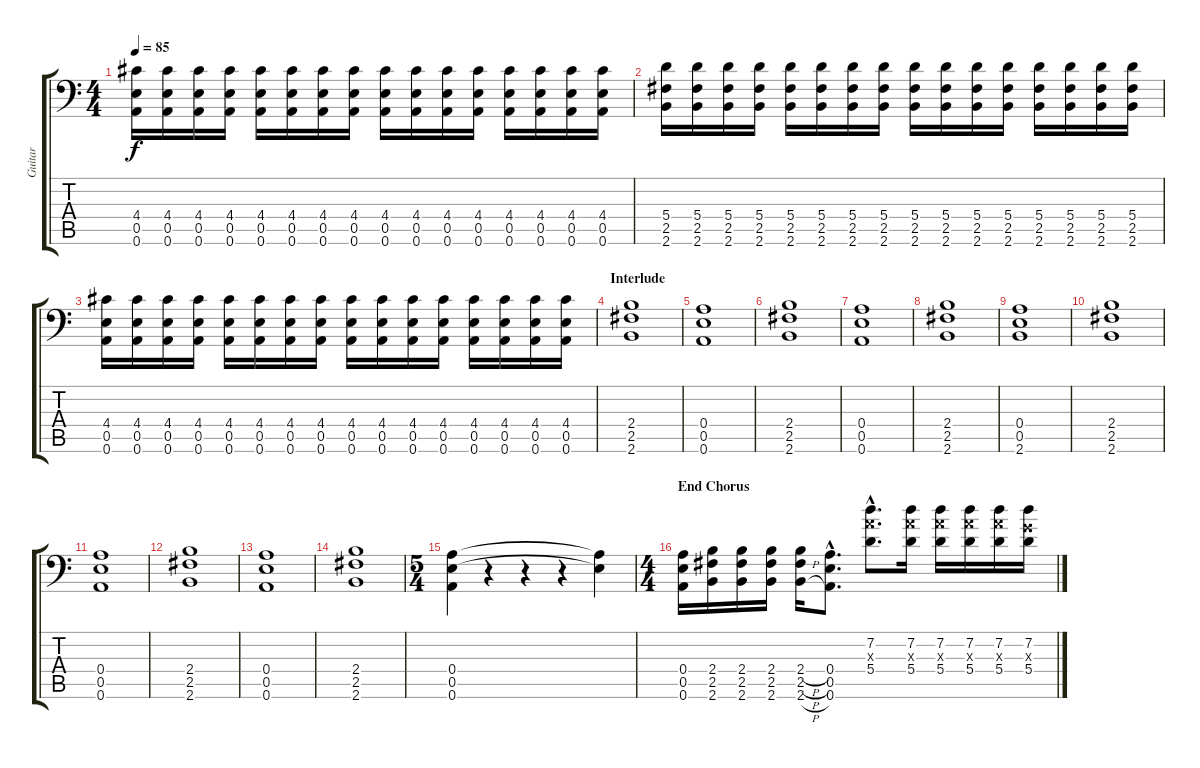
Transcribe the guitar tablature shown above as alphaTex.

\track ("Guitar " "Guitar ") {instrument distortionguitar}
\staff {score tabs}
\tuning (B3 G3 D3 A2 E2 A1) {hide}
\ts (4 4)
\tempo 85
\clef f4
\ks c
(4.4 0.5 0.6).16{dy f} (4.4 0.5 0.6).16 (4.4 0.5 0.6).16 (4.4 0.5 0.6).16 (4.4 0.5 0.6).16 (4.4 0.5 0.6).16 (4.4 0.5 0.6).16 (4.4 0.5 0.6).16 (4.4 0.5 0.6).16 (4.4 0.5 0.6).16 (4.4 0.5 0.6).16 (4.4 0.5 0.6).16 (4.4 0.5 0.6).16 (4.4 0.5 0.6).16 (4.4 0.5 0.6).16 (4.4 0.5 0.6).16 |
(5.4 2.5 2.6).16 (5.4 2.5 2.6).16 (5.4 2.5 2.6).16 (5.4 2.5 2.6).16 (5.4 2.5 2.6).16 (5.4 2.5 2.6).16 (5.4 2.5 2.6).16 (5.4 2.5 2.6).16 (5.4 2.5 2.6).16 (5.4 2.5 2.6).16 (5.4 2.5 2.6).16 (5.4 2.5 2.6).16 (5.4 2.5 2.6).16 (5.4 2.5 2.6).16 (5.4 2.5 2.6).16 (5.4 2.5 2.6).16 |
(4.4 0.5 0.6).16 (4.4 0.5 0.6).16 (4.4 0.5 0.6).16 (4.4 0.5 0.6).16 (4.4 0.5 0.6).16 (4.4 0.5 0.6).16 (4.4 0.5 0.6).16 (4.4 0.5 0.6).16 (4.4 0.5 0.6).16 (4.4 0.5 0.6).16 (4.4 0.5 0.6).16 (4.4 0.5 0.6).16 (4.4 0.5 0.6).16 (4.4 0.5 0.6).16 (4.4 0.5 0.6).16 (4.4 0.5 0.6).16 |
\section ("" "Interlude")
(2.4 2.5 2.6).1 |
(0.4 0.5 0.6).1 |
(2.4 2.5 2.6).1 |
(0.4 0.5 0.6).1 |
(2.4 2.5 2.6).1 |
(0.4 0.5 2.6).1 |
(2.4 2.5 2.6).1 |
(0.4 0.5 0.6).1 |
(2.4 2.5 2.6).1 |
(0.4 0.5 0.6).1 |
(2.4 2.5 2.6).1 |
\ts (5 4)
(0.4 0.5 0.6).4 r.4 r.4 r.4 (0.4{t} 0.5{t}).4 |
\ts (4 4)
\section ("" "End Chorus")
(0.4 0.5 0.6).16 (2.4 2.5 2.6).16 (2.4 2.5 2.6).16 (2.4 2.5 2.6).16 (2.4{h} 2.5{h} 2.6{h}).16 (0.4{hac} 0.5{hac} 0.6{hac}).8{d} (7.2{hac} 7.3{hac x} 5.4{hac}).8{d} (7.2 7.3{x} 5.4).16 (7.2 7.3{x} 5.4).16 (7.2 7.3{x} 5.4).16 (7.2 7.3{x} 5.4).16 (7.2 5.3{x} 5.4).16
